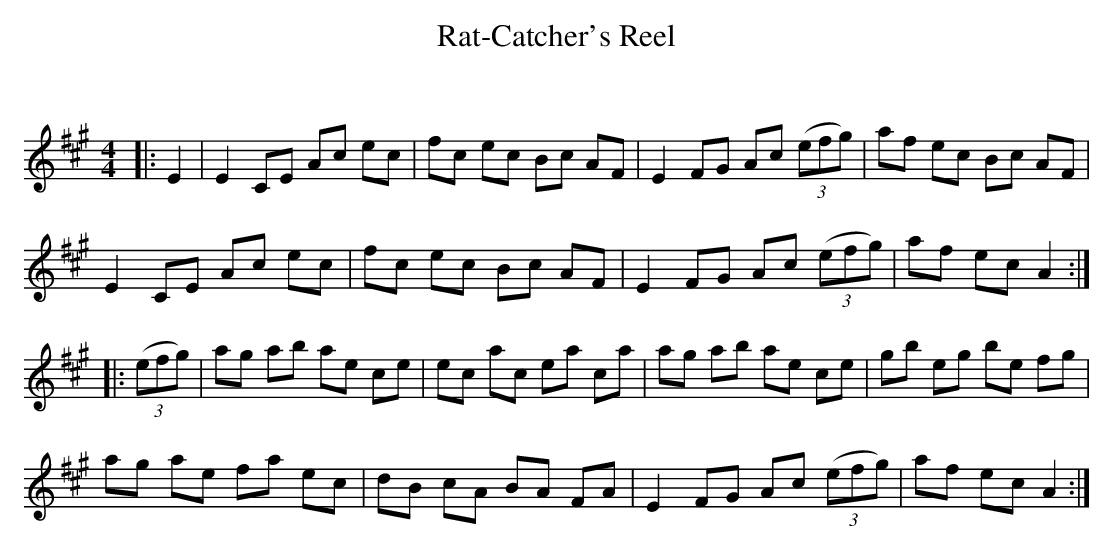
X:1
T: Rat-Catcher's Reel
C:
Q: 232
K:A
M:4/4
L:1/8
|:E2|E2 CE Ac ec|fc ec Bc AF|E2 FG Ac ((3efg) |af ec Bc AF|
E2 CE Ac ec|fc ec Bc AF|E2 FG Ac ((3efg) |af ec A2:|
|:((3efg) |ag ab ae ce|ec ac ea ca|ag ab ae ce|gb eg be fg|
ag ae fa ec|dB cA BA FA|E2 FG Ac ((3efg) |af ec A2:|
